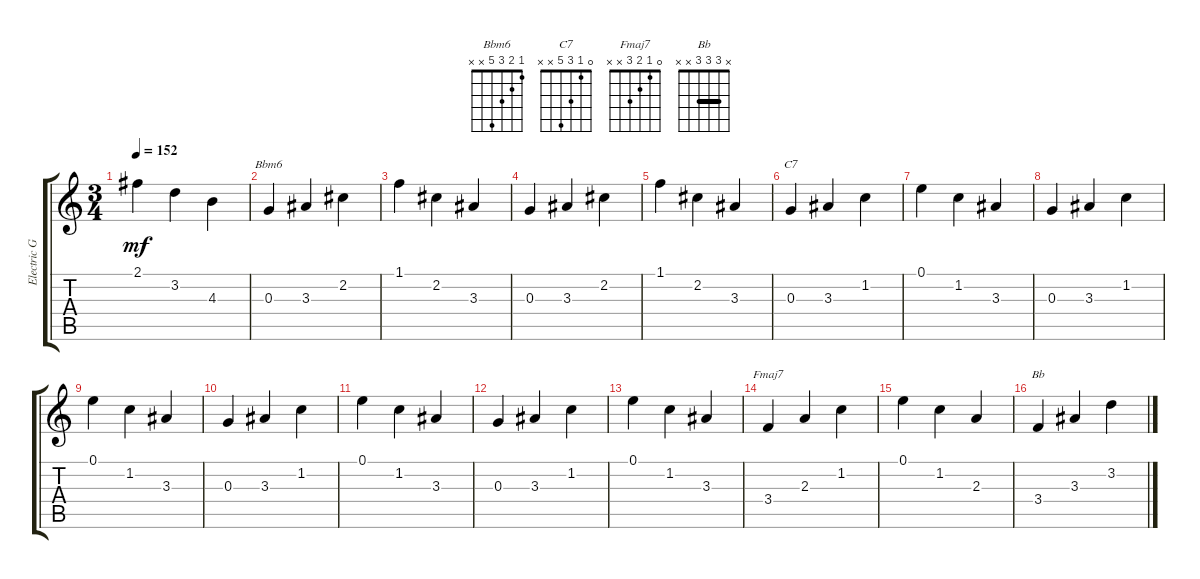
\track ("Electric Guitar" "Electric G") {instrument electricguitarclean}
\staff {score tabs}
\tuning (E4 B3 G3 D3 A2 E2) {hide}
\chord ("Bbm6" 1 2 3 5 x x)
\chord ("C7" 0 1 3 5 x x)
\chord ("Fmaj7" 0 1 2 3 x x)
\chord ("Bb" x 3 3 3 x x) {barre 3}
\ts (3 4)
\tempo 152
\clef g2
\ks c
2.1.4{dy mf} 3.2.4 4.3.4 |
0.3.4{ch "Bbm6"} 3.3.4 2.2.4 |
1.1.4 2.2.4 3.3.4 |
0.3.4 3.3.4 2.2.4 |
1.1.4 2.2.4 3.3.4 |
0.3.4{ch "C7"} 3.3.4 1.2.4 |
0.1.4 1.2.4 3.3.4 |
0.3.4 3.3.4 1.2.4 |
0.1.4 1.2.4 3.3.4 |
0.3.4 3.3.4 1.2.4 |
0.1.4 1.2.4 3.3.4 |
0.3.4 3.3.4 1.2.4 |
0.1.4 1.2.4 3.3.4 |
3.4.4{ch "Fmaj7"} 2.3.4 1.2.4 |
0.1.4 1.2.4 2.3.4 |
3.4.4{ch "Bb"} 3.3.4 3.2.4
